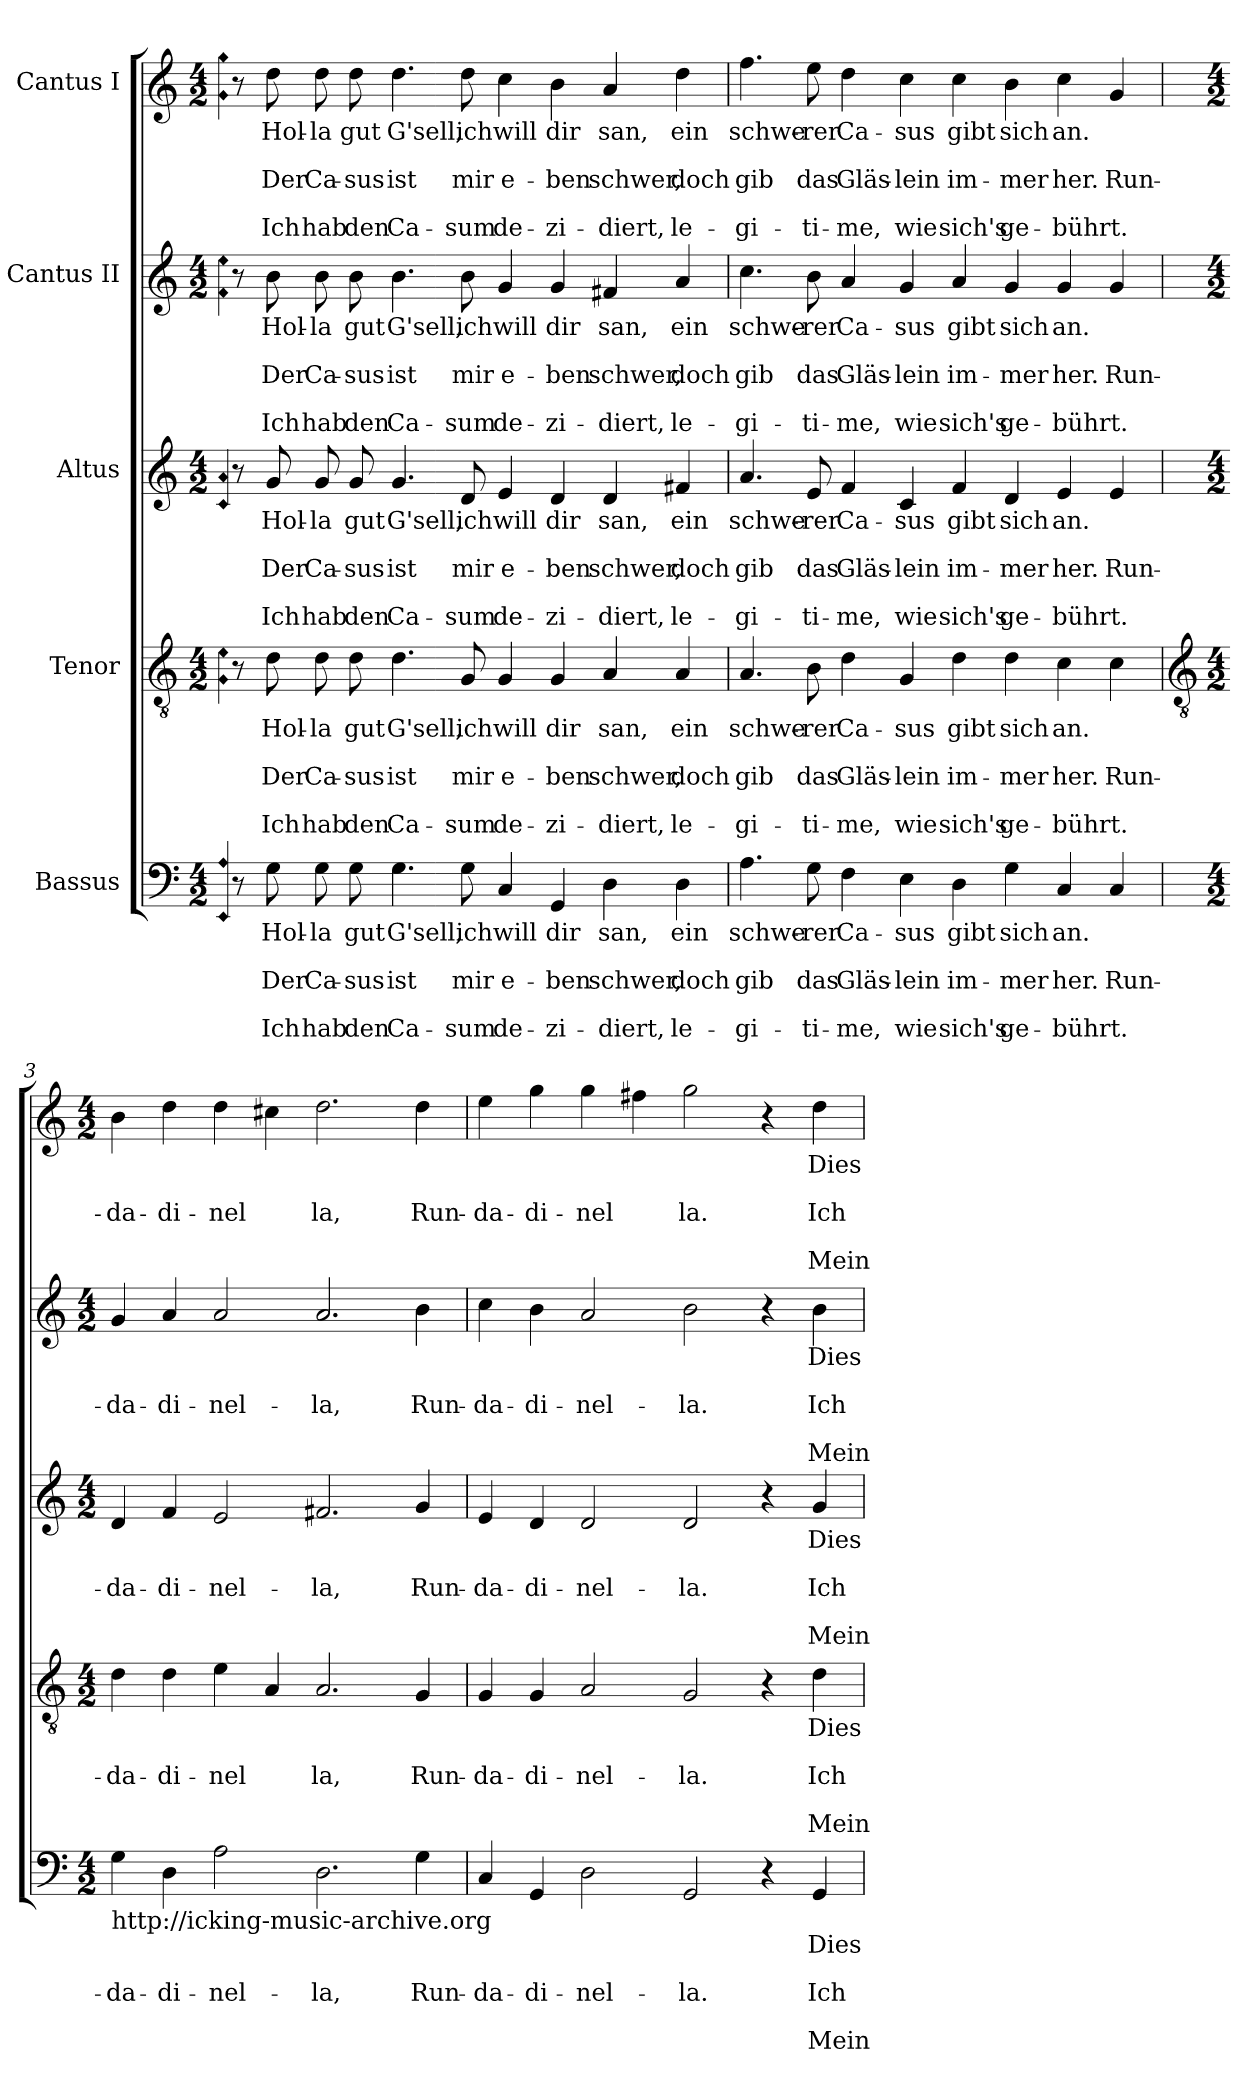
**kern	**text	**text	**text	**text	**text	**kern	**text	**text	**text	**text	**text	**kern	**text	**text	**text	**text	**text	**kern	**text	**text	**text	**text	**text	**kern	**text	**text	**text	**text	**text
*part5	*part5	*part5	*part5	*part5	*part5	*part4	*part4	*part4	*part4	*part4	*part4	*part3	*part3	*part3	*part3	*part3	*part3	*part2	*part2	*part2	*part2	*part2	*part2	*part1	*part1	*part1	*part1	*part1	*part1
*staff5	*staff5	*staff5	*staff5	*staff5	*staff5	*staff4	*staff4	*staff4	*staff4	*staff4	*staff4	*staff3	*staff3	*staff3	*staff3	*staff3	*staff3	*staff2	*staff2	*staff2	*staff2	*staff2	*staff2	*staff1	*staff1	*staff1	*staff1	*staff1	*staff1
*I"Bassus	*	*	*	*	*	*I"Tenor	*	*	*	*	*	*I"Altus	*	*	*	*	*	*I"Cantus II	*	*	*	*	*	*I"Cantus I	*	*	*	*	*
*clefF4	*	*	*	*	*	*clefGv2	*	*	*	*	*	*clefG2	*	*	*	*	*	*clefG2	*	*	*	*	*	*clefG2	*	*	*	*	*
*k[]	*	*	*	*	*	*k[]	*	*	*	*	*	*k[]	*	*	*	*	*	*k[]	*	*	*	*	*	*k[]	*	*	*	*	*
*C:	*	*	*	*	*	*C:	*	*	*	*	*	*C:	*	*	*	*	*	*C:	*	*	*	*	*	*C:	*	*	*	*	*
*M4/2	*	*	*	*	*	*M4/2	*	*	*	*	*	*M4/2	*	*	*	*	*	*M4/2	*	*	*	*	*	*M4/2	*	*	*	*	*
=1	=1	=1	=1	=1	=1	=1	=1	=1	=1	=1	=1	=1	=1	=1	=1	=1	=1	=1	=1	=1	=1	=1	=1	=1	=1	=1	=1	=1	=1
!	!	!	!	!	!	!	!	!	!	!	!	!	!	!	!	!	!	!	!	!	!	!	!	!LO:N:n=1:head=diamond	!	!	!	!	!
!	!	!	!	!	!	!	!	!	!	!	!	!	!	!	!	!	!	!LO:N:n=1:head=diamond	!	!	!	!	!	!LO:N:n=2:head=diamond	!	!	!	!	!
!	!	!	!	!	!	!	!	!	!	!	!	!LO:N:n=1:head=diamond	!	!	!	!	!	!LO:N:n=2:head=diamond	!	!	!	!	!	!	!	!	!	!	!
!	!	!	!	!	!	!LO:N:n=1:head=diamond	!	!	!	!	!	!LO:N:n=2:head=diamond	!	!	!	!	!	!	!	!	!	!	!	!	!	!	!	!	!
!LO:N:n=1:head=diamond	!	!	!	!	!	!LO:N:n=2:head=diamond	!	!	!	!	!	!	!	!	!	!	!	!	!	!	!	!	!	!	!	!	!	!	!
!LO:N:n=2:head=diamond	!	!	!	!	!	!	!	!	!	!	!	!	!	!	!	!	!	!	!	!	!	!	!	!	!	!	!	!	!
4qqEE 4qqA	.	.	.	.	.	4qqG 4qqe	.	.	.	.	.	4qqc 4qqa	.	.	.	.	.	4qqf 4qqee	.	.	.	.	.	4qqg 4qqgg	.	.	.	.	.
8r	.	.	.	.	.	8r	.	.	.	.	.	8r	.	.	.	.	.	8r	.	.	.	.	.	8r	.	.	.	.	.
!	!LO:LY:b	!	!LO:LY:b	!	!LO:LY:b	!	!LO:LY:b	!	!LO:LY:b	!	!LO:LY:b	!	!LO:LY:b	!	!LO:LY:b	!	!LO:LY:b	!	!LO:LY:b	!	!LO:LY:b	!	!LO:LY:b	!	!LO:LY:b	!	!LO:LY:b	!	!LO:LY:b
8G	Hol-	.	-Der	.	Ich	8d	Hol-	.	-Der	.	Ich	8g	Hol-	.	-Der	.	Ich	8b	Hol-	.	-Der	.	Ich	8dd	Hol-	.	-Der	.	Ich
!	!LO:LY:b	!	!LO:LY:b	!	!LO:LY:b	!	!LO:LY:b	!	!LO:LY:b	!	!LO:LY:b	!	!LO:LY:b	!	!LO:LY:b	!	!LO:LY:b	!	!LO:LY:b	!	!LO:LY:b	!	!LO:LY:b	!	!LO:LY:b	!	!LO:LY:b	!	!LO:LY:b
8G	la	.	Ca-	.	-hab	8d	la	.	Ca-	.	-hab	8g	la	.	Ca-	.	-hab	8b	la	.	Ca-	.	-hab	8dd	la	.	Ca-	.	-hab
!	!LO:LY:b	!	!LO:LY:b	!	!LO:LY:b	!	!LO:LY:b	!	!LO:LY:b	!	!LO:LY:b	!	!LO:LY:b	!	!LO:LY:b	!	!LO:LY:b	!	!LO:LY:b	!	!LO:LY:b	!	!LO:LY:b	!	!LO:LY:b	!	!LO:LY:b	!	!LO:LY:b
8G	gut	.	sus	.	den	8d	gut	.	sus	.	den	8g	gut	.	sus	.	den	8b	gut	.	sus	.	den	8dd	gut	.	sus	.	den
!	!LO:LY:b	!	!LO:LY:b	!	!LO:LY:b	!	!LO:LY:b	!	!LO:LY:b	!	!LO:LY:b	!	!LO:LY:b	!	!LO:LY:b	!	!LO:LY:b	!	!LO:LY:b	!	!LO:LY:b	!	!LO:LY:b	!	!LO:LY:b	!	!LO:LY:b	!	!LO:LY:b
4.G	G'sell,	.	ist	.	Ca-	4.d	G'sell,	.	ist	.	Ca-	4.g	G'sell,	.	ist	.	Ca-	4.b	G'sell,	.	ist	.	Ca-	4.dd	G'sell,	.	ist	.	Ca-
!	!LO:LY:b	!	!LO:LY:b	!	!LO:LY:b	!	!LO:LY:b	!	!LO:LY:b	!	!LO:LY:b	!	!LO:LY:b	!	!LO:LY:b	!	!LO:LY:b	!	!LO:LY:b	!	!LO:LY:b	!	!LO:LY:b	!	!LO:LY:b	!	!LO:LY:b	!	!LO:LY:b
8G	-ich	.	mir	.	sum	8G	-ich	.	mir	.	sum	8d	-ich	.	mir	.	sum	8b	-ich	.	mir	.	sum	8dd	-ich	.	mir	.	sum
!	!LO:LY:b	!	!LO:LY:b	!	!LO:LY:b	!	!LO:LY:b	!	!LO:LY:b	!	!LO:LY:b	!	!LO:LY:b	!	!LO:LY:b	!	!LO:LY:b	!	!LO:LY:b	!	!LO:LY:b	!	!LO:LY:b	!	!LO:LY:b	!	!LO:LY:b	!	!LO:LY:b
4C	will	.	e-	.	-de-	4G	will	.	e-	.	-de-	4e	will	.	e-	.	-de-	4g	will	.	e-	.	-de-	4cc	will	.	e-	.	-de-
!	!LO:LY:b	!	!LO:LY:b	!	!LO:LY:b	!	!LO:LY:b	!	!LO:LY:b	!	!LO:LY:b	!	!LO:LY:b	!	!LO:LY:b	!	!LO:LY:b	!	!LO:LY:b	!	!LO:LY:b	!	!LO:LY:b	!	!LO:LY:b	!	!LO:LY:b	!	!LO:LY:b
4GG	-dir	.	ben	.	zi-	4G	-dir	.	ben	.	zi-	4d	-dir	.	ben	.	zi-	4g	-dir	.	ben	.	zi-	4b	-dir	.	ben	.	zi-
!	!LO:LY:b	!	!LO:LY:b	!	!LO:LY:b	!	!LO:LY:b	!	!LO:LY:b	!	!LO:LY:b	!	!LO:LY:b	!	!LO:LY:b	!	!LO:LY:b	!	!LO:LY:b	!	!LO:LY:b	!	!LO:LY:b	!	!LO:LY:b	!	!LO:LY:b	!	!LO:LY:b
4D	-san,	.	schwer,	.	diert,	4A	-san,	.	schwer,	.	diert,	4d	-san,	.	schwer,	.	diert,	4f#X	-san,	.	schwer,	.	diert,	4a	-san,	.	schwer,	.	diert,
!	!LO:LY:b	!	!LO:LY:b	!	!LO:LY:b	!	!LO:LY:b	!	!LO:LY:b	!	!LO:LY:b	!	!LO:LY:b	!	!LO:LY:b	!	!LO:LY:b	!	!LO:LY:b	!	!LO:LY:b	!	!LO:LY:b	!	!LO:LY:b	!	!LO:LY:b	!	!LO:LY:b
4D	ein	.	doch	.	le-	4A	ein	.	doch	.	le-	4f#X	ein	.	doch	.	le-	4a	ein	.	doch	.	le-	4dd	ein	.	doch	.	le-
=2	=2	=2	=2	=2	=2	=2	=2	=2	=2	=2	=2	=2	=2	=2	=2	=2	=2	=2	=2	=2	=2	=2	=2	=2	=2	=2	=2	=2	=2
!	!LO:LY:b	!	!LO:LY:b	!	!LO:LY:b	!	!LO:LY:b	!	!LO:LY:b	!	!LO:LY:b	!	!LO:LY:b	!	!LO:LY:b	!	!LO:LY:b	!	!LO:LY:b	!	!LO:LY:b	!	!LO:LY:b	!	!LO:LY:b	!	!LO:LY:b	!	!LO:LY:b
4.A	-schwe-	.	-gib	.	gi-	4.A	-schwe-	.	-gib	.	gi-	4.a	-schwe-	.	-gib	.	gi-	4.cc	-schwe-	.	-gib	.	gi-	4.ff	-schwe-	.	-gib	.	gi-
!	!LO:LY:b	!	!LO:LY:b	!	!LO:LY:b	!	!LO:LY:b	!	!LO:LY:b	!	!LO:LY:b	!	!LO:LY:b	!	!LO:LY:b	!	!LO:LY:b	!	!LO:LY:b	!	!LO:LY:b	!	!LO:LY:b	!	!LO:LY:b	!	!LO:LY:b	!	!LO:LY:b
8G	-rer	.	das	.	ti-	8B	-rer	.	das	.	ti-	8e	-rer	.	das	.	ti-	8b	-rer	.	das	.	ti-	8ee	-rer	.	das	.	ti-
!	!LO:LY:b	!	!LO:LY:b	!	!LO:LY:b	!	!LO:LY:b	!	!LO:LY:b	!	!LO:LY:b	!	!LO:LY:b	!	!LO:LY:b	!	!LO:LY:b	!	!LO:LY:b	!	!LO:LY:b	!	!LO:LY:b	!	!LO:LY:b	!	!LO:LY:b	!	!LO:LY:b
4F	-Ca-	.	-Gläs-	.	-me,	4d	-Ca-	.	-Gläs-	.	-me,	4f	-Ca-	.	-Gläs-	.	-me,	4a	-Ca-	.	-Gläs-	.	-me,	4dd	-Ca-	.	-Gläs-	.	-me,
!	!LO:LY:b	!	!LO:LY:b	!	!LO:LY:b	!	!LO:LY:b	!	!LO:LY:b	!	!LO:LY:b	!	!LO:LY:b	!	!LO:LY:b	!	!LO:LY:b	!	!LO:LY:b	!	!LO:LY:b	!	!LO:LY:b	!	!LO:LY:b	!	!LO:LY:b	!	!LO:LY:b
4E	sus	.	lein	.	wie	4G	sus	.	lein	.	wie	4c	sus	.	lein	.	wie	4g	sus	.	lein	.	wie	4cc	sus	.	lein	.	wie
!	!LO:LY:b	!	!LO:LY:b	!	!LO:LY:b	!	!LO:LY:b	!	!LO:LY:b	!	!LO:LY:b	!	!LO:LY:b	!	!LO:LY:b	!	!LO:LY:b	!	!LO:LY:b	!	!LO:LY:b	!	!LO:LY:b	!	!LO:LY:b	!	!LO:LY:b	!	!LO:LY:b
4D	gibt	.	im-	.	-sich's	4d	gibt	.	im-	.	-sich's	4f	gibt	.	im-	.	-sich's	4a	gibt	.	im-	.	-sich's	4cc	gibt	.	im-	.	-sich's
!	!LO:LY:b	!	!LO:LY:b	!	!LO:LY:b	!	!LO:LY:b	!	!LO:LY:b	!	!LO:LY:b	!	!LO:LY:b	!	!LO:LY:b	!	!LO:LY:b	!	!LO:LY:b	!	!LO:LY:b	!	!LO:LY:b	!	!LO:LY:b	!	!LO:LY:b	!	!LO:LY:b
4G	sich	.	mer	.	ge-	4d	sich	.	mer	.	ge-	4d	sich	.	mer	.	ge-	4g	sich	.	mer	.	ge-	4b	sich	.	mer	.	ge-
!	!LO:LY:b	!	!LO:LY:b	!	!LO:LY:b	!	!LO:LY:b	!	!LO:LY:b	!	!LO:LY:b	!	!LO:LY:b	!	!LO:LY:b	!	!LO:LY:b	!	!LO:LY:b	!	!LO:LY:b	!	!LO:LY:b	!	!LO:LY:b	!	!LO:LY:b	!	!LO:LY:b
4C	-an.	.	her.	.	bührt.	4c	-an.	.	her.	.	bührt.	4e	-an.	.	her.	.	bührt.	4g	-an.	.	her.	.	bührt.	4cc	-an.	.	her.	.	bührt.
!	!	!	!LO:LY:b	!	!	!	!	!	!LO:LY:b	!	!	!	!	!	!LO:LY:b	!	!	!	!	!	!LO:LY:b	!	!	!	!	!	!LO:LY:b	!	!
4C	.	.	Run-	.	.	4c	.	.	Run-	.	.	4e	.	.	Run-	.	.	4g	.	.	Run-	.	.	4g	.	.	Run-	.	.
!!LO:LB:g=z
=3	=3	=3	=3	=3	=3	=3	=3	=3	=3	=3	=3	=3	=3	=3	=3	=3	=3	=3	=3	=3	=3	=3	=3	=3	=3	=3	=3	=3	=3
*	*	*	*	*	*	*clefGv2	*	*	*	*	*	*	*	*	*	*	*	*	*	*	*	*	*	*	*	*	*	*	*
*M4/2	*	*	*	*	*	*M4/2	*	*	*	*	*	*M4/2	*	*	*	*	*	*M4/2	*	*	*	*	*	*M4/2	*	*	*	*	*
!LO:TX:b:t=http&colon;//icking-music-archive.org	!	!	!	!	!	!	!	!	!	!	!	!	!	!	!	!	!	!	!	!	!	!	!	!	!	!	!	!	!
!	!	!	!LO:LY:b	!	!	!	!	!	!LO:LY:b	!	!	!	!	!	!LO:LY:b	!	!	!	!	!	!LO:LY:b	!	!	!	!	!	!LO:LY:b	!	!
4G	.	.	-da-	.	.	4d	.	.	-da-	.	.	4d	.	.	-da-	.	.	4g	.	.	-da-	.	.	4b	.	.	-da-	.	.
!	!	!	!LO:LY:b	!	!	!	!	!	!LO:LY:b	!	!	!	!	!	!LO:LY:b	!	!	!	!	!	!LO:LY:b	!	!	!	!	!	!LO:LY:b	!	!
4D	.	.	-di-	.	.	4d	.	.	-di-	.	.	4f	.	.	-di-	.	.	4a	.	.	-di-	.	.	4dd	.	.	-di-	.	.
!	!	!	!LO:LY:b	!	!	!	!	!	!LO:LY:b	!	!	!	!	!	!LO:LY:b	!	!	!	!	!	!LO:LY:b	!	!	!	!	!	!LO:LY:b	!	!
2A	.	.	-nel-	.	.	4e	.	.	-nel	.	.	2e	.	.	-nel-	.	.	2a	.	.	-nel-	.	.	4dd	.	.	-nel	.	.
!	!	!	!	!	!	!	!	!	!LO:LY:b	!	!	!	!	!	!	!	!	!	!	!	!	!	!	!	!	!	!LO:LY:b	!	!
.	.	.	.	.	.	4A	.	.	-	.	.	.	.	.	.	.	.	.	.	.	.	.	.	4cc#X	.	.	-	.	.
!	!	!	!LO:LY:b	!	!	!	!	!	!LO:LY:b	!	!	!	!	!	!LO:LY:b	!	!	!	!	!	!LO:LY:b	!	!	!	!	!	!LO:LY:b	!	!
2.D	.	.	-la,	.	.	2.A	.	.	la,	.	.	2.f#X	.	.	-la,	.	.	2.a	.	.	-la,	.	.	2.dd	.	.	la,	.	.
!	!	!	!LO:LY:b	!	!	!	!	!	!LO:LY:b	!	!	!	!	!	!LO:LY:b	!	!	!	!	!	!LO:LY:b	!	!	!	!	!	!LO:LY:b	!	!
4G	.	.	Run-	.	.	4G	.	.	Run-	.	.	4g	.	.	Run-	.	.	4b	.	.	Run-	.	.	4dd	.	.	Run-	.	.
=4	=4	=4	=4	=4	=4	=4	=4	=4	=4	=4	=4	=4	=4	=4	=4	=4	=4	=4	=4	=4	=4	=4	=4	=4	=4	=4	=4	=4	=4
!	!	!	!LO:LY:b	!	!	!	!	!	!LO:LY:b	!	!	!	!	!	!LO:LY:b	!	!	!	!	!	!LO:LY:b	!	!	!	!	!	!LO:LY:b	!	!
4C	.	.	-da-	.	.	4G	.	.	-da-	.	.	4e	.	.	-da-	.	.	4cc	.	.	-da-	.	.	4ee	.	.	-da-	.	.
!	!	!	!LO:LY:b	!	!	!	!	!	!LO:LY:b	!	!	!	!	!	!LO:LY:b	!	!	!	!	!	!LO:LY:b	!	!	!	!	!	!LO:LY:b	!	!
4GG	.	.	-di-	.	.	4G	.	.	-di-	.	.	4d	.	.	-di-	.	.	4b	.	.	-di-	.	.	4gg	.	.	-di-	.	.
!	!	!	!LO:LY:b	!	!	!	!	!	!LO:LY:b	!	!	!	!	!	!LO:LY:b	!	!	!	!	!	!LO:LY:b	!	!	!	!	!	!LO:LY:b	!	!
2D	.	.	-nel-	.	.	2A	.	.	-nel-	.	.	2d	.	.	-nel-	.	.	2a	.	.	-nel-	.	.	4gg	.	.	-nel	.	.
!	!	!	!	!	!	!	!	!	!	!	!	!	!	!	!	!	!	!	!	!	!	!	!	!	!	!	!LO:LY:b	!	!
.	.	.	.	.	.	.	.	.	.	.	.	.	.	.	.	.	.	.	.	.	.	.	.	4ff#X	.	.	-	.	.
!	!	!	!LO:LY:b	!	!	!	!	!	!LO:LY:b	!	!	!	!	!	!LO:LY:b	!	!	!	!	!	!LO:LY:b	!	!	!	!	!	!LO:LY:b	!	!
2GG	.	.	-la.	.	.	2G	.	.	-la.	.	.	2d	.	.	-la.	.	.	2b	.	.	-la.	.	.	2gg	.	.	la.	.	.
4r	.	.	.	.	.	4r	.	.	.	.	.	4r	.	.	.	.	.	4r	.	.	.	.	.	4r	.	.	.	.	.
!	!LO:LY:b	!	!LO:LY:b	!	!LO:LY:b	!	!LO:LY:b	!	!LO:LY:b	!	!LO:LY:b	!	!LO:LY:b	!	!LO:LY:b	!	!LO:LY:b	!	!LO:LY:b	!	!LO:LY:b	!	!LO:LY:b	!	!LO:LY:b	!	!LO:LY:b	!	!LO:LY:b
4GG	Dies	.	Ich	.	Mein	4d	Dies	.	Ich	.	Mein	4g	Dies	.	Ich	.	Mein	4b	Dies	.	Ich	.	Mein	4dd	Dies	.	Ich	.	Mein
=	=	=	=	=	=	=	=	=	=	=	=	=	=	=	=	=	=	=	=	=	=	=	=	=	=	=	=	=	=
*-	*-	*-	*-	*-	*-	*-	*-	*-	*-	*-	*-	*-	*-	*-	*-	*-	*-	*-	*-	*-	*-	*-	*-	*-	*-	*-	*-	*-	*-
